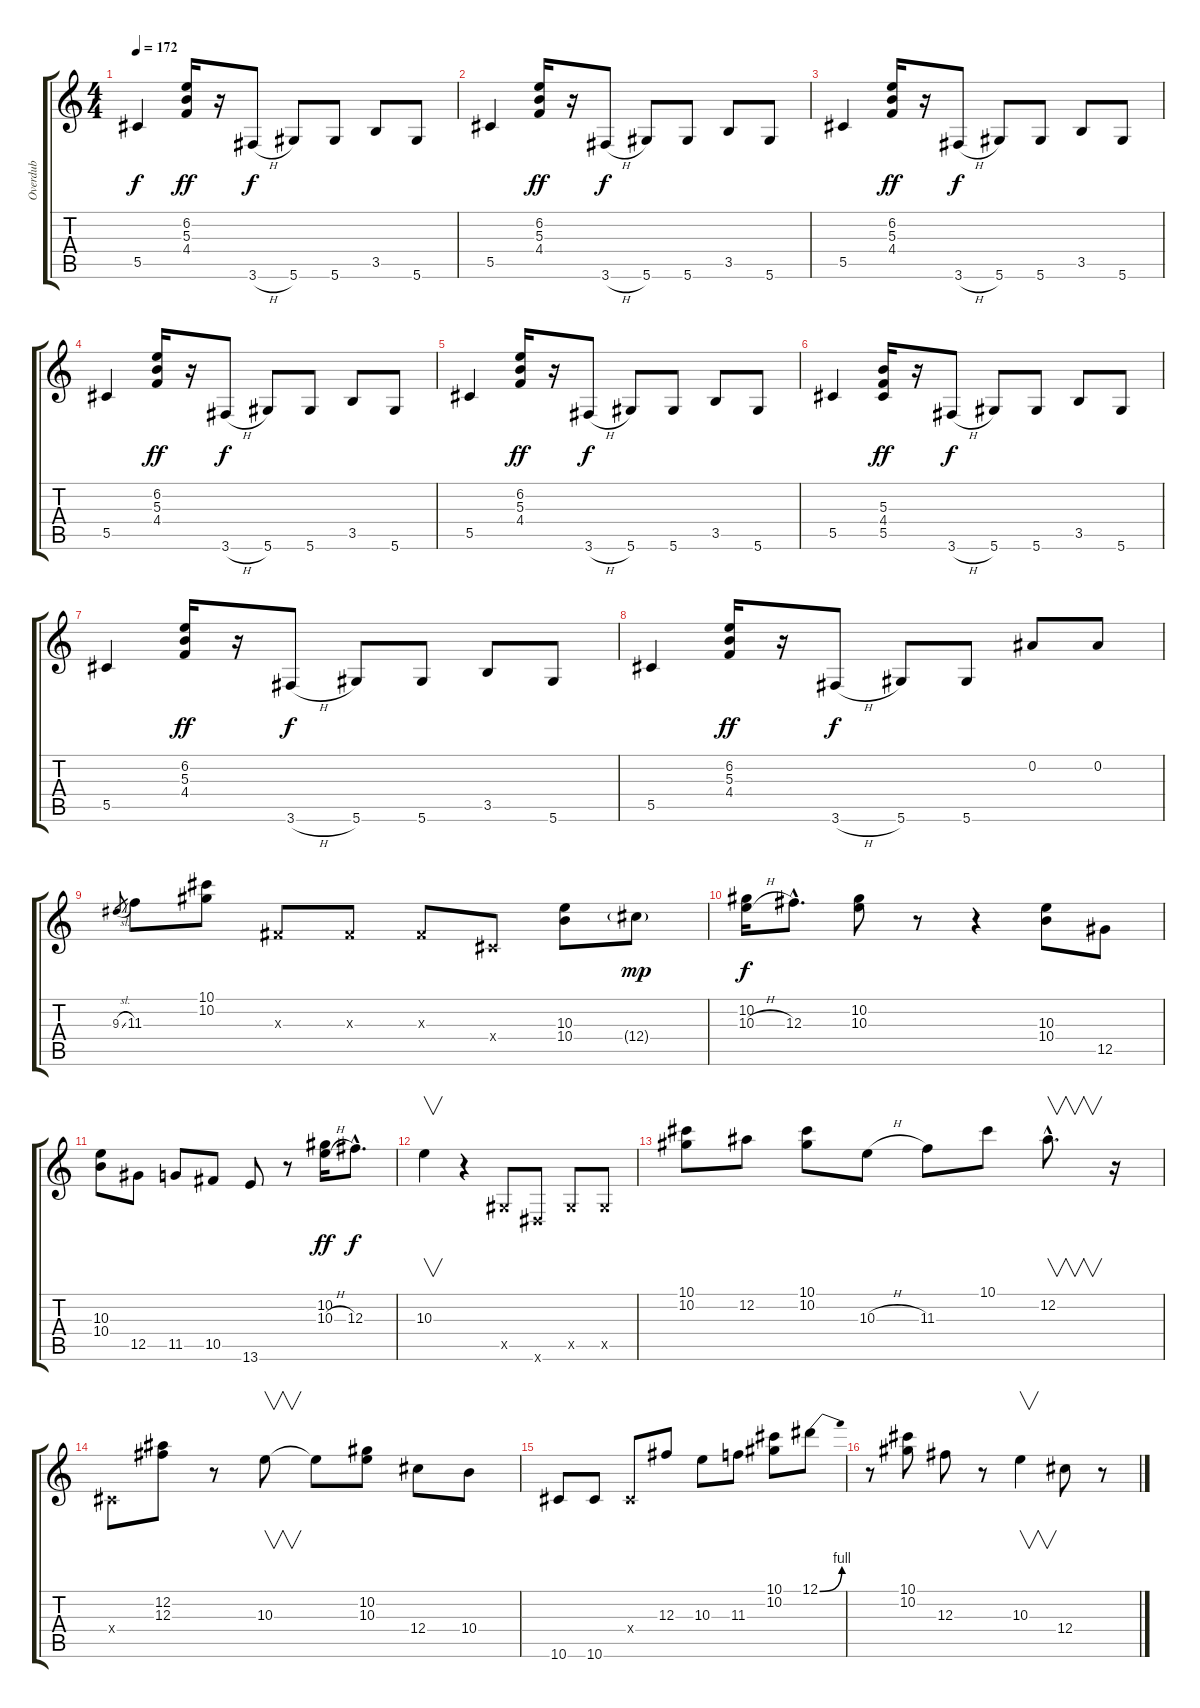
\track ("Overdub" "Overdub") {instrument fretlessbass}
\staff {score tabs}
\tuning (Eb4 Bb3 Gb3 Db3 Ab2 Eb2) {hide}
\ts (4 4)
\tempo 172
\clef g2
\ks c
5.5.4{dy f instrument fretlessbass} (6.2 5.3 4.4).16{dy ff} r.16 3.6{h}.8{dy f} 5.6.8 5.6.8 3.5.8 5.6.8 |
5.5.4 (6.2 5.3 4.4).16{dy ff} r.16 3.6{h}.8{dy f} 5.6.8 5.6.8 3.5.8 5.6.8 |
5.5.4 (6.2 5.3 4.4).16{dy ff} r.16 3.6{h}.8{dy f} 5.6.8 5.6.8 3.5.8 5.6.8 |
5.5.4 (6.2 5.3 4.4).16{dy ff} r.16 3.6{h}.8{dy f} 5.6.8 5.6.8 3.5.8 5.6.8 |
5.5.4 (6.2 5.3 4.4).16{dy ff} r.16 3.6{h}.8{dy f} 5.6.8 5.6.8 3.5.8 5.6.8 |
5.5.4 (5.3 4.4 5.5).16{dy ff} r.16 3.6{h}.8{dy f} 5.6.8 5.6.8 3.5.8 5.6.8 |
5.5.4 (6.2 5.3 4.4).16{dy ff} r.16 3.6{h}.8{dy f} 5.6.8 5.6.8 3.5.8 5.6.8 |
5.5.4 (6.2 5.3 4.4).16{dy ff} r.16 3.6{h}.8{dy f} 5.6.8 5.6.8 0.2.8 0.2.8 |
9.3{sl}.8{gr} 11.3.8 (10.1 10.2).8 0.3{x}.8 0.3{x}.8 0.3{x}.8 0.4{x}.8 (10.3 10.4).8 12.4{g}.8{dy mp} |
(10.2 10.3{h}).16{dy f} 12.3{hac}.8{d} (10.2 10.3).8 r.8 r.4 (10.3 10.4).8 12.5.8 |
(10.3 10.4).8 12.5.8 11.5.8 10.5.8 13.6.8 r.8 (10.2 10.3{h}).16{dy ff} 12.3{hac}.8{d dy f} |
10.3.4{v} r.4 0.5{x}.8 0.6{x}.8 0.5{x}.8 0.5{x}.8 |
(10.1 10.2).8 12.2.8 (10.1 10.2).8 10.3{h}.8 11.3.8 10.1.8 12.2{hac}.8{v d} r.16 |
0.4{x}.8 (12.2 12.3).8 r.8 10.3.8{v} 10.3{t}.8 (10.2 10.3).8 12.4.8 10.4.8 |
10.6.8 10.6.8 0.4{x}.8 12.3.8 10.3.8 11.3.8 (10.1 10.2).8 12.1{be (bend 0 0 60 4)}.8 |
r.8 (10.1 10.2).8 12.3.8 r.8 10.3.4{v} 12.4.8 r.8
